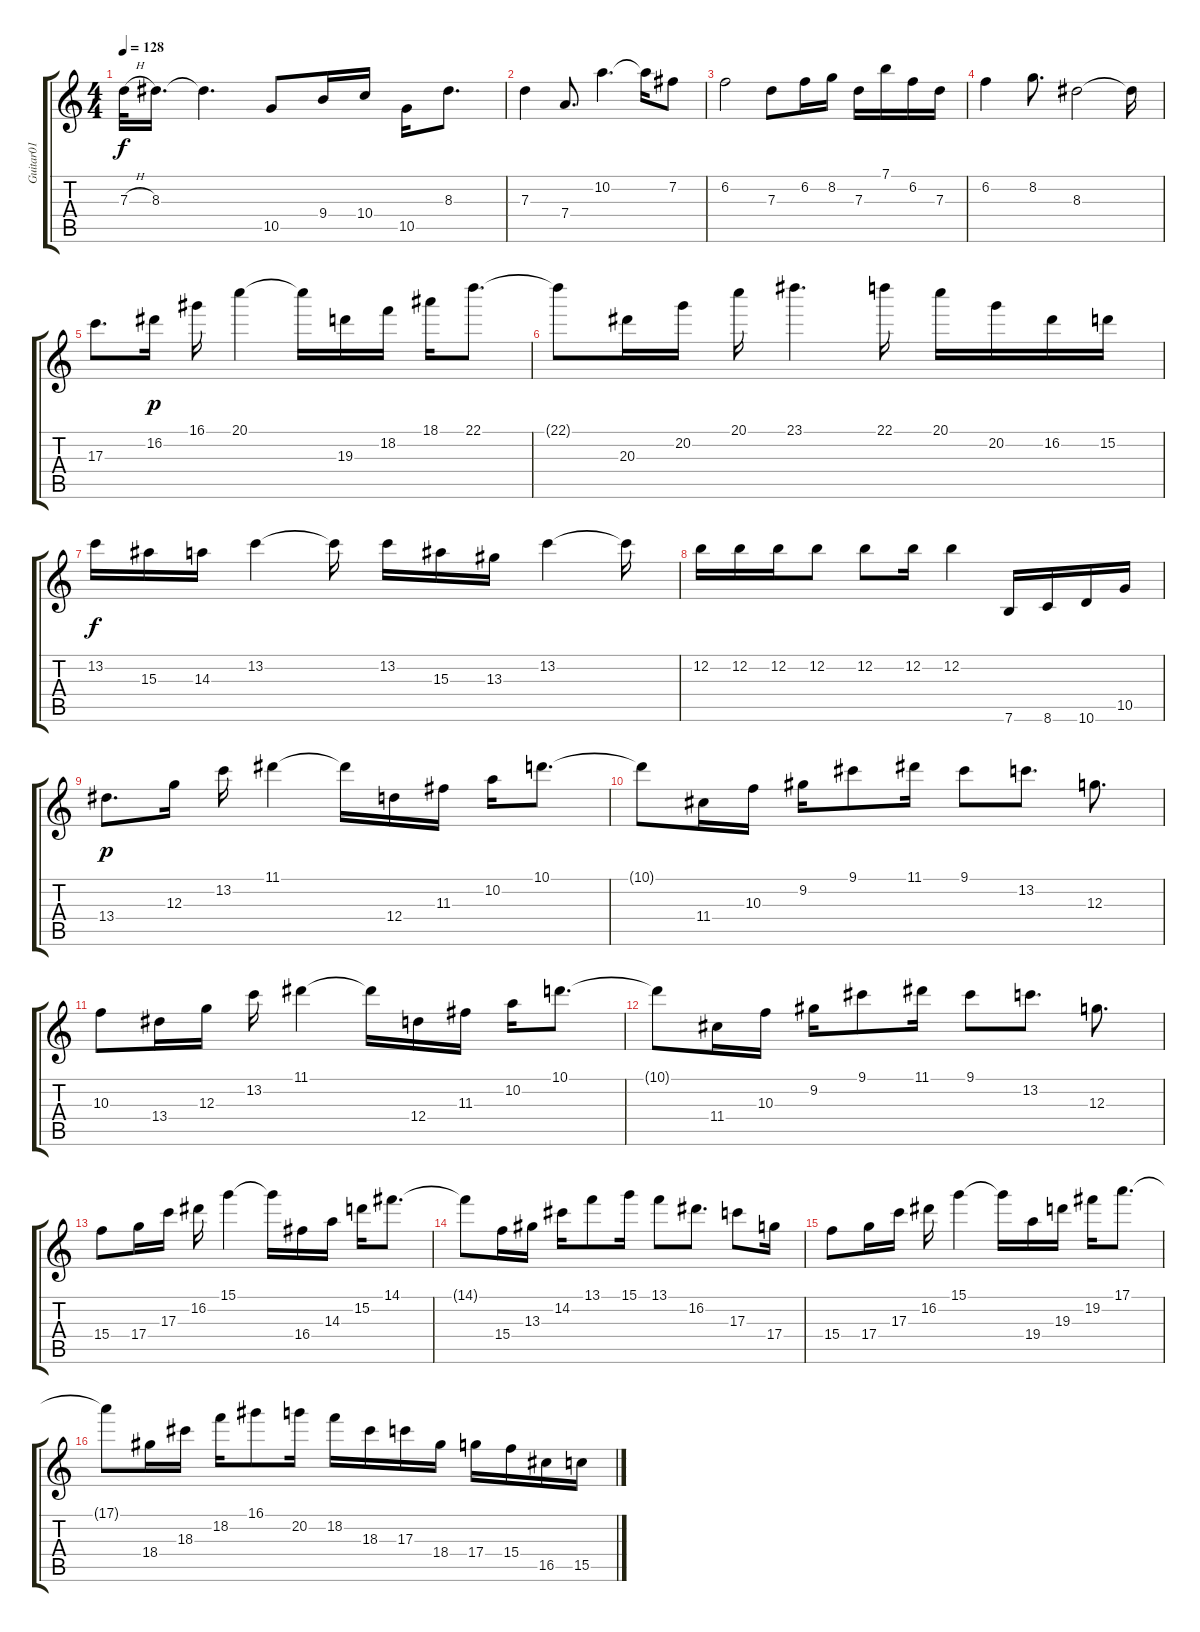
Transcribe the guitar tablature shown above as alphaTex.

\track ("Guitar01" "Guitar01") {instrument distortionguitar}
\staff {score tabs}
\tuning (E4 B3 G3 D3 A2 E2) {hide}
\ts (4 4)
\tempo 128
\clef g2
\ks c
7.3{h}.32{dy f} 8.3.16{d} 8.3{t}.4{d} 10.5.8 9.4.16 10.4.16 10.5.16 8.3.8{d} |
7.3.4 7.4.8{d} 10.2.4{d} 10.2{t}.16 7.2.8 |
6.2.2 7.3.8 6.2.16 8.2.16 7.3.16 7.1.16 6.2.16 7.3.16 |
6.2.4 8.2.8{d} 8.3.2 8.3{t}.16 |
17.3.8{d} 16.2.16{dy p} 16.1.16 20.1.4 20.1{t}.16 19.3.16 18.2.16 18.1.16 22.1.8{d} |
22.1{t}.8 20.3.16 20.2.16 20.1.16 23.1.4{d} 22.1.16 20.1.16 20.2.16 16.2.16 15.2.16 |
13.2.16{dy f} 15.3.16 14.3.16 13.2.4 13.2{t}.16 13.2.16 15.3.16 13.3.16 13.2.4 13.2{t}.16 |
12.2.16 12.2.16 12.2.16 12.2.8 12.2.8 12.2.16 12.2.4 7.6.16 8.6.16 10.6.16 10.5.16 |
13.4.8{d dy p} 12.3.16 13.2.16 11.1.4 11.1{t}.16 12.4.16 11.3.16 10.2.16 10.1.8{d} |
10.1{t}.8 11.4.16 10.3.16 9.2.16 9.1.8 11.1.16 9.1.8 13.2.8{d} 12.3.8{d} |
10.3.8 13.4.16 12.3.16 13.2.16 11.1.4 11.1{t}.16 12.4.16 11.3.16 10.2.16 10.1.8{d} |
10.1{t}.8 11.4.16 10.3.16 9.2.16 9.1.8 11.1.16 9.1.8 13.2.8{d} 12.3.8{d} |
15.4.8 17.4.16 17.3.16 16.2.16 15.1.4 15.1{t}.16 16.4.16 14.3.16 15.2.16 14.1.8{d} |
14.1{t}.8 15.4.16 13.3.16 14.2.16 13.1.8 15.1.16 13.1.8 16.2.8{d} 17.3.8 17.4.16 |
15.4.8 17.4.16 17.3.16 16.2.16 15.1.4 15.1{t}.16 19.4.16 19.3.16 19.2.16 17.1.8{d} |
17.1{t}.8 18.4.16 18.3.16 18.2.16 16.1.8 20.2.16 18.2.16 18.3.16 17.3.16 18.4.16 17.4.16 15.4.16 16.5.16 15.5.16
